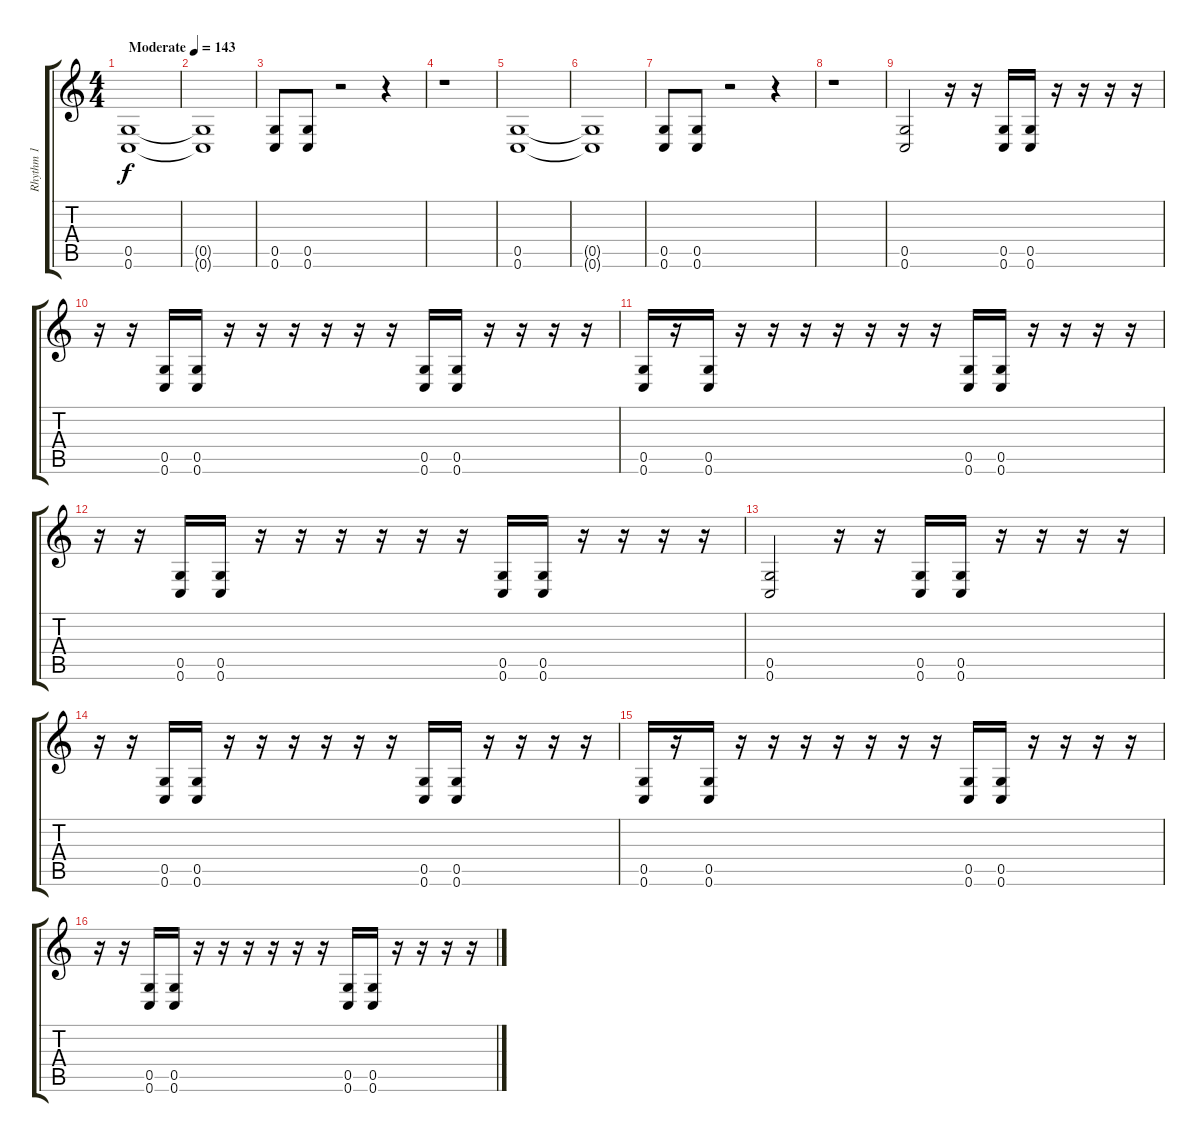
\track ("Rhythm 1" "Rhythm 1") {instrument overdrivenguitar}
\staff {score tabs}
\tuning (D4 A3 F3 C3 G2 C2) {hide}
\ts (4 4)
\tempo (143 "Moderate")
\clef g2
\ks c
(0.5 0.6).1{dy f instrument overdrivenguitar} |
(0.5{t} 0.6{t}).1 |
(0.5 0.6).8 (0.5 0.6).8 r.2 r.4 |
r.1 |
(0.5 0.6).1 |
(0.5{t} 0.6{t}).1 |
(0.5 0.6).8 (0.5 0.6).8 r.2 r.4 |
r.1 |
(0.5 0.6).2 r.16 r.16 (0.5 0.6).16 (0.5 0.6).16 r.16 r.16 r.16 r.16 |
r.16 r.16 (0.5 0.6).16 (0.5 0.6).16 r.16 r.16 r.16 r.16 r.16 r.16 (0.5 0.6).16 (0.5 0.6).16 r.16 r.16 r.16 r.16 |
(0.5 0.6).16 r.16 (0.5 0.6).16 r.16 r.16 r.16 r.16 r.16 r.16 r.16 (0.5 0.6).16 (0.5 0.6).16 r.16 r.16 r.16 r.16 |
r.16 r.16 (0.5 0.6).16 (0.5 0.6).16 r.16 r.16 r.16 r.16 r.16 r.16 (0.5 0.6).16 (0.5 0.6).16 r.16 r.16 r.16 r.16 |
(0.5 0.6).2 r.16 r.16 (0.5 0.6).16 (0.5 0.6).16 r.16 r.16 r.16 r.16 |
r.16 r.16 (0.5 0.6).16 (0.5 0.6).16 r.16 r.16 r.16 r.16 r.16 r.16 (0.5 0.6).16 (0.5 0.6).16 r.16 r.16 r.16 r.16 |
(0.5 0.6).16 r.16 (0.5 0.6).16 r.16 r.16 r.16 r.16 r.16 r.16 r.16 (0.5 0.6).16 (0.5 0.6).16 r.16 r.16 r.16 r.16 |
r.16 r.16 (0.5 0.6).16 (0.5 0.6).16 r.16 r.16 r.16 r.16 r.16 r.16 (0.5 0.6).16 (0.5 0.6).16 r.16 r.16 r.16 r.16
